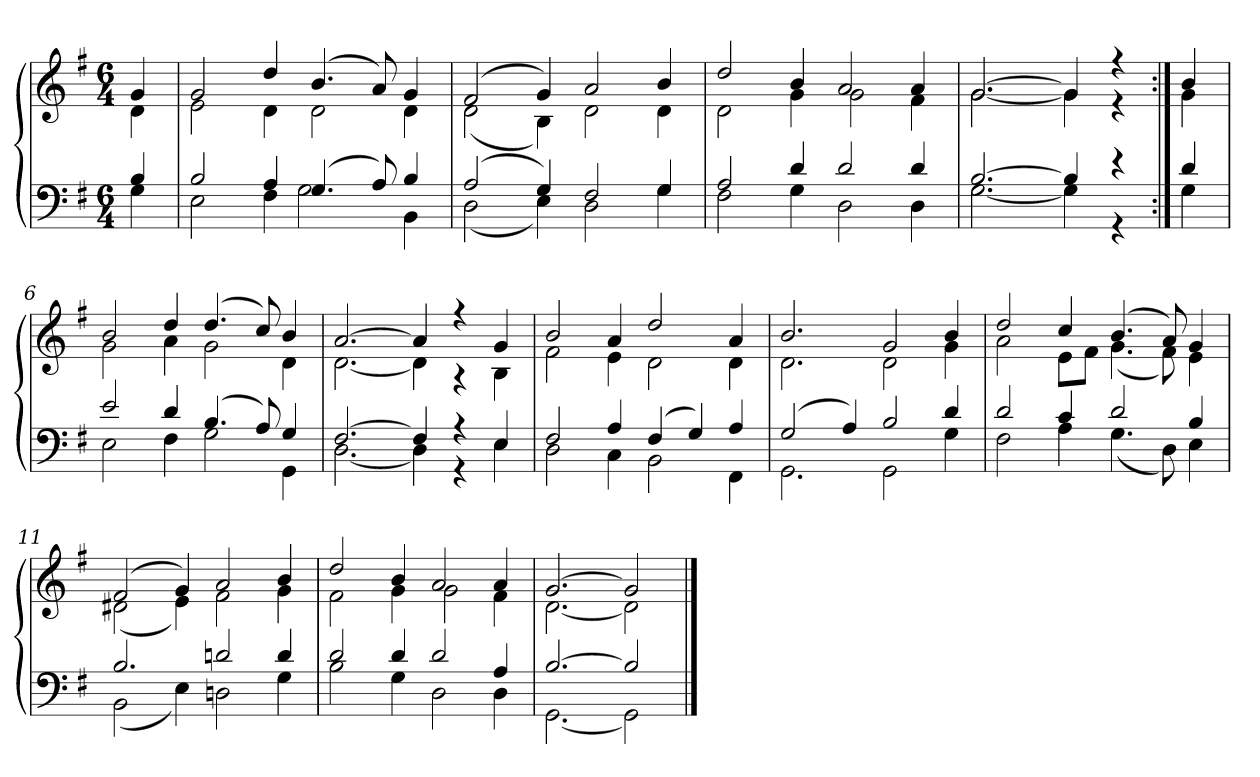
**kern	**kern
*part1	*part1
*staff2	*staff1
*clefF4	*clefG2
*k[f#]	*k[f#]
*G:	*G:
*M6/4	*M6/4
=	=
*^	*^
4B	4G	4g	4d
=1	=1	=1	=1
2B	2E	2g	2e
4A	4F#	4dd	4d
(4.G	2G	(4.b	2d
8A)	.	8a)	.
4B	4BB	4g	4d
=2	=2	=2	=2
(2A	(2D	(2f#	(2d
4G)	4E)	4g)	4B)
2F#	2D	2a	2d
4G	4G	4b	4d
=3	=3	=3	=3
2A	2F#	2dd	2d
4d	4G	4b	4g
2d	2D	2a	2g
4d	4D	4a	4f#
=4	=4	=4	=4
[2.B	[2.G	[2.g	[2.g
4B]	4G]	4g]	4g]
4r	4r	4r	4r
=5:|!	=5:|!	=5:|!	=5:|!
4d	4G	4b	4g
=6	=6	=6	=6
2e	2E	2b	2g
4d	4F#	4dd	4a
(4.B	2G	(4.dd	2g
8A)	.	8cc)	.
4G	4GG	4b	4d
=7	=7	=7	=7
[2.F#	[2.D	[2.a	[2.d
4F#]	4D]	4a]	4d]
4r	4r	4r	4r
4E	4E	4g	4B
=8	=8	=8	=8
2F#	2D	2b	2f#
4A	4C	4a	4e
(4F#	2BB	2dd	2d
4G)	.	.	.
4A	4FF#	4a	4d
=9	=9	=9	=9
(2G	2.GG	2.b	2.d
4A)	.	.	.
2B	2GG	2g	2d
4d	4G	4b	4g
=10	=10	=10	=10
2d	2F#	2dd	2a
4c	4A	4cc	8eL
.	.	.	8f#J
2d	(4.G	(4.b	(4.g
.	8D)	8a)	8f#)
4B	4E	4g	4e
=11	=11	=11	=11
2.B	(2BB	(2f#	(2d#X
.	4E)	4g)	4e)
2dni	2Dni	2a	2f#
4d	4G	4b	4g
=12	=12	=12	=12
2d	2B	2dd	2f#
4d	4G	4b	4g
2d	2D	2a	2g
4A	4D	4a	4f#
=13	=13	=13	=13
[2.B	[2.GG	[2.g	[2.d
2B]	2GG]	2g]	2d]
*v	*v	*	*
*	*v	*v
==	==
*-	*-
